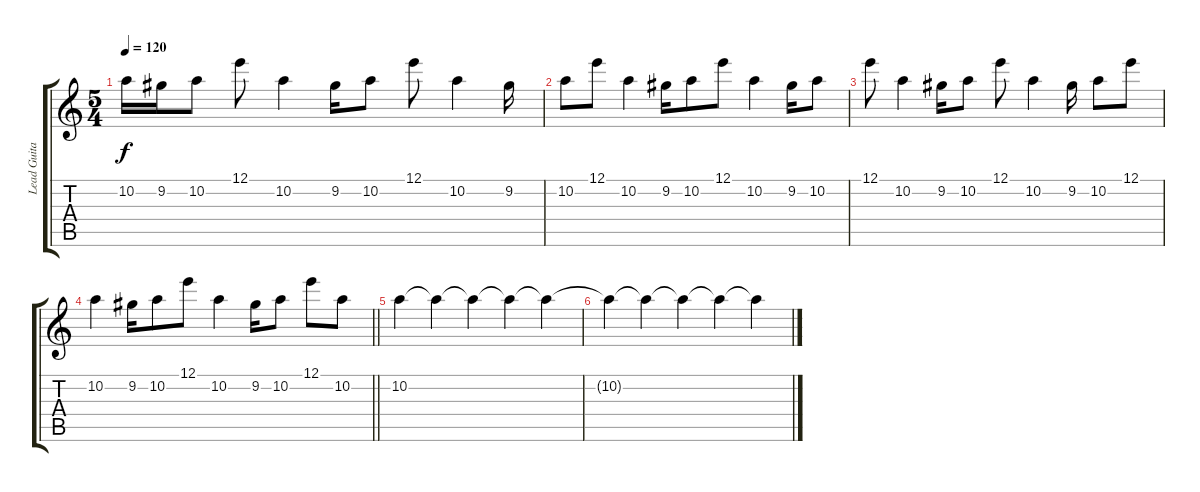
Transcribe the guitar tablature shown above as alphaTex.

\track ("Lead Guitar" "Lead Guita") {instrument distortionguitar}
\staff {score tabs}
\tuning (E4 B3 G3 D3 A2 D2) {hide}
\ts (5 4)
\tempo 120
\clef g2
\ks c
10.2{t}.16{dy f} 9.2.16 10.2.8 12.1.8 10.2.4 9.2.16 10.2.8 12.1.8 10.2.4 9.2.16 |
10.2.8 12.1.8 10.2.4 9.2.16 10.2.8 12.1.8 10.2.4 9.2.16 10.2.8 |
12.1.8 10.2.4 9.2.16 10.2.8 12.1.8 10.2.4 9.2.16 10.2.8 12.1.8 |
\barLineRight lightlight
10.2.4 9.2.16 10.2.8 12.1.8 10.2.4 9.2.16 10.2.8 12.1.8 10.2.8 |
10.2.4 10.2{t}.4 10.2{t}.4 10.2{t}.4 10.2{t}.4 |
10.2{t}.4 10.2{t}.4 10.2{t}.4 10.2{t}.4 10.2{t}.4
